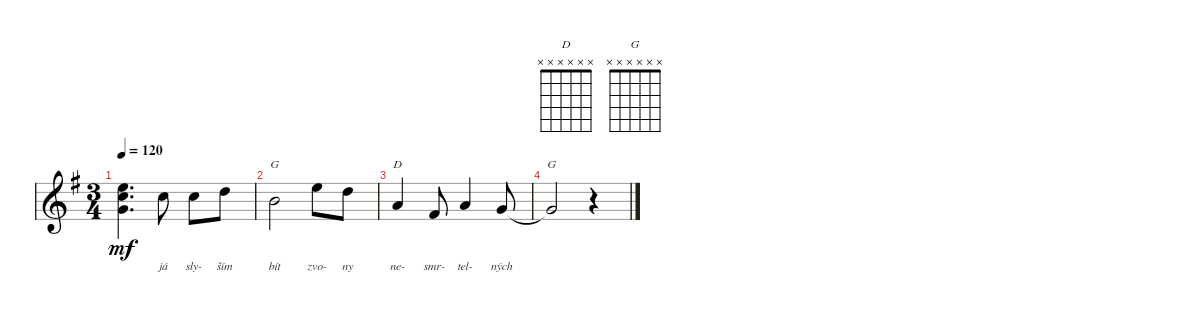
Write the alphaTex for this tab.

\defaultSystemsLayout 4
\bracketExtendMode groupsimilarinstruments
\singleTrackTrackNamePolicy hidden
\multiTrackTrackNamePolicy hidden
\otherSystemsTrackNameOrientation horizontal
\track ("Steel Guitar" "S-Gt") {instrument acousticguitarsteel}
\staff {score}
\tuning (E4 B3 G3 D3 A2 E2)
\chord ("D" x x x x x x)
\chord ("G" x x x x x x)
\ts (3 4)
\tempo 120
\clef g2
\ks g
(9.3{t} 10.4{t} 10.5{t}).4{d lyrics (0 "") lyrics (1 "") lyrics (2 "") lyrics (3 "") lyrics (4 "") dy mf} 10.4.8{lyrics (0 "já") lyrics (1 "") lyrics (2 "") lyrics (3 "") lyrics (4 "")} 10.4.8{lyrics (0 "sly-") lyrics (1 "") lyrics (2 "") lyrics (3 "") lyrics (4 "")} 7.3.8{lyrics (0 "ším") lyrics (1 "") lyrics (2 "") lyrics (3 "") lyrics (4 "")} |
9.4.2{ch "G" lyrics (0 "bít") lyrics (1 "") lyrics (2 "") lyrics (3 "") lyrics (4 "")} 9.3.8{lyrics (0 "zvo-") lyrics (1 "") lyrics (2 "") lyrics (3 "") lyrics (4 "")} 7.3.8{lyrics (0 "ny") lyrics (1 "") lyrics (2 "") lyrics (3 "") lyrics (4 "")} |
7.4.4{ch "D" lyrics (0 "ne-") lyrics (1 "") lyrics (2 "") lyrics (3 "") lyrics (4 "")} 9.5.8{lyrics (0 "smr-") lyrics (1 "") lyrics (2 "") lyrics (3 "") lyrics (4 "")} 7.4.4{lyrics (0 "tel-") lyrics (1 "") lyrics (2 "") lyrics (3 "") lyrics (4 "")} 10.5.8{lyrics (0 "ných") lyrics (1 "") lyrics (2 "") lyrics (3 "") lyrics (4 "")} |
10.5{t}.2{ch "G" lyrics (0 "") lyrics (1 "") lyrics (2 "") lyrics (3 "") lyrics (4 "")} r.4
